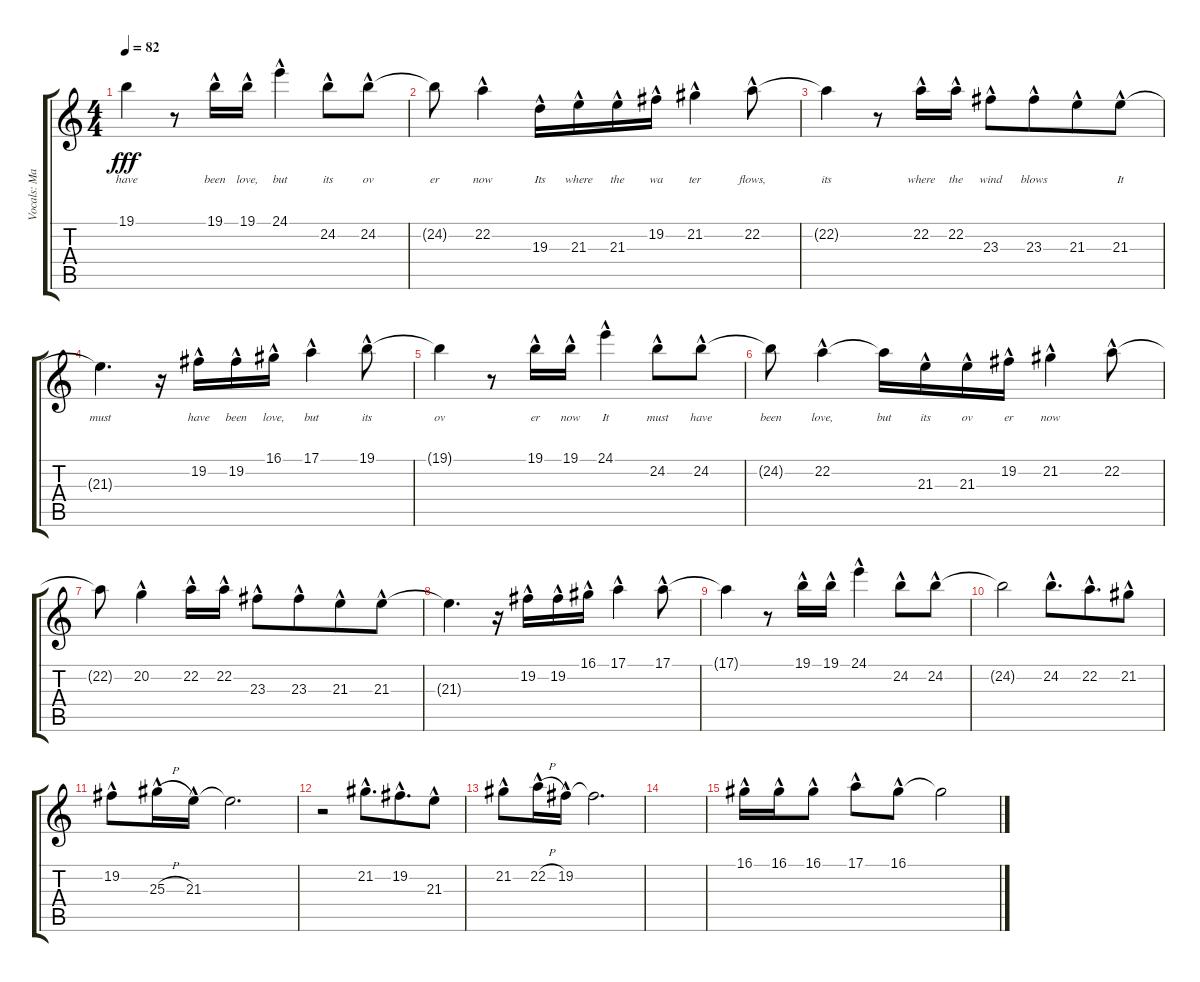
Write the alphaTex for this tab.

\track ("Vocals: Marie" "Vocals: Ma") {instrument lead2sawtooth}
\staff {score tabs}
\tuning (E4 B3 G3 D3 A2 E2) {hide}
\ts (4 4)
\tempo 82
\clef g2
\ks c
19.1{t}.4{lyrics (0 "have") lyrics (1 "") lyrics (2 "") lyrics (3 "") lyrics (4 "") dy fff} r.8 19.1{hac}.16{lyrics (0 "been") lyrics (1 "") lyrics (2 "") lyrics (3 "") lyrics (4 "")} 19.1{hac}.16{lyrics (0 "love,") lyrics (1 "") lyrics (2 "") lyrics (3 "") lyrics (4 "")} 24.1{hac}.4{lyrics (0 "but") lyrics (1 "") lyrics (2 "") lyrics (3 "") lyrics (4 "")} 24.2{hac}.8{lyrics (0 "its") lyrics (1 "") lyrics (2 "") lyrics (3 "") lyrics (4 "")} 24.2{hac}.8{lyrics (0 "ov") lyrics (1 "") lyrics (2 "") lyrics (3 "") lyrics (4 "")} |
24.2{t}.8{lyrics (0 "er") lyrics (1 "") lyrics (2 "") lyrics (3 "") lyrics (4 "")} 22.2{hac}.4{lyrics (0 "now") lyrics (1 "") lyrics (2 "") lyrics (3 "") lyrics (4 "")} 19.3{hac}.16{lyrics (0 "Its") lyrics (1 "") lyrics (2 "") lyrics (3 "") lyrics (4 "")} 21.3{hac}.16{lyrics (0 "where") lyrics (1 "") lyrics (2 "") lyrics (3 "") lyrics (4 "") beam merge} 21.3{hac}.16{lyrics (0 "the") lyrics (1 "") lyrics (2 "") lyrics (3 "") lyrics (4 "")} 19.2{hac}.16{lyrics (0 "wa") lyrics (1 "") lyrics (2 "") lyrics (3 "") lyrics (4 "")} 21.2{hac}.4{lyrics (0 "ter") lyrics (1 "") lyrics (2 "") lyrics (3 "") lyrics (4 "")} 22.2{hac}.8{lyrics (0 "flows,") lyrics (1 "") lyrics (2 "") lyrics (3 "") lyrics (4 "")} |
22.2{t}.4{lyrics (0 "its") lyrics (1 "") lyrics (2 "") lyrics (3 "") lyrics (4 "")} r.8 22.2{hac}.16{lyrics (0 "where") lyrics (1 "") lyrics (2 "") lyrics (3 "") lyrics (4 "")} 22.2{hac}.16{lyrics (0 "the") lyrics (1 "") lyrics (2 "") lyrics (3 "") lyrics (4 "")} 23.3{hac}.8{lyrics (0 "wind") lyrics (1 "") lyrics (2 "") lyrics (3 "") lyrics (4 "")} 23.3{hac}.8{lyrics (0 "blows") lyrics (1 "") lyrics (2 "") lyrics (3 "") lyrics (4 "") beam merge} 21.3{hac}.8{lyrics (0 "") lyrics (1 "") lyrics (2 "") lyrics (3 "") lyrics (4 "")} 21.3{hac}.8{lyrics (0 "It") lyrics (1 "") lyrics (2 "") lyrics (3 "") lyrics (4 "")} |
21.3{t}.4{d lyrics (0 "must") lyrics (1 "") lyrics (2 "") lyrics (3 "") lyrics (4 "")} r.16 19.2{hac}.16{lyrics (0 "have") lyrics (1 "") lyrics (2 "") lyrics (3 "") lyrics (4 "") beam merge} 19.2{hac}.16{lyrics (0 "been") lyrics (1 "") lyrics (2 "") lyrics (3 "") lyrics (4 "")} 16.1{hac}.16{lyrics (0 "love,") lyrics (1 "") lyrics (2 "") lyrics (3 "") lyrics (4 "")} 17.1{hac}.4{lyrics (0 "but") lyrics (1 "") lyrics (2 "") lyrics (3 "") lyrics (4 "")} 19.1{hac}.8{lyrics (0 "its") lyrics (1 "") lyrics (2 "") lyrics (3 "") lyrics (4 "")} |
19.1{t}.4{lyrics (0 "ov") lyrics (1 "") lyrics (2 "") lyrics (3 "") lyrics (4 "")} r.8 19.1{hac}.16{lyrics (0 "er") lyrics (1 "") lyrics (2 "") lyrics (3 "") lyrics (4 "")} 19.1{hac}.16{lyrics (0 "now") lyrics (1 "") lyrics (2 "") lyrics (3 "") lyrics (4 "")} 24.1{hac}.4{lyrics (0 "It") lyrics (1 "") lyrics (2 "") lyrics (3 "") lyrics (4 "")} 24.2{hac}.8{lyrics (0 "must") lyrics (1 "") lyrics (2 "") lyrics (3 "") lyrics (4 "")} 24.2{hac}.8{lyrics (0 "have") lyrics (1 "") lyrics (2 "") lyrics (3 "") lyrics (4 "")} |
24.2{t}.8{lyrics (0 "been") lyrics (1 "") lyrics (2 "") lyrics (3 "") lyrics (4 "")} 22.2{hac}.4{lyrics (0 "love,") lyrics (1 "") lyrics (2 "") lyrics (3 "") lyrics (4 "")} 22.2{t}.16{lyrics (0 "but") lyrics (1 "") lyrics (2 "") lyrics (3 "") lyrics (4 "")} 21.3{hac}.16{lyrics (0 "its") lyrics (1 "") lyrics (2 "") lyrics (3 "") lyrics (4 "") beam merge} 21.3{hac}.16{lyrics (0 "ov") lyrics (1 "") lyrics (2 "") lyrics (3 "") lyrics (4 "")} 19.2{hac}.16{lyrics (0 "er") lyrics (1 "") lyrics (2 "") lyrics (3 "") lyrics (4 "")} 21.2{hac}.4{lyrics (0 "now") lyrics (1 "") lyrics (2 "") lyrics (3 "") lyrics (4 "")} 22.2{hac}.8 |
22.2{t}.8 20.2{hac}.4 22.2{hac}.16 22.2{hac}.16 23.3{hac}.8 23.3{hac}.8{beam merge} 21.3{hac}.8 21.3{hac}.8 |
21.3{t}.4{d} r.16 19.2{hac}.16{beam merge} 19.2{hac}.16 16.1{hac}.16 17.1{hac}.4 17.1{hac}.8 |
17.1{t}.4 r.8 19.1{hac}.16 19.1{hac}.16 24.1{hac}.4 24.2{hac}.8 24.2{hac}.8 |
24.2{t}.2 24.2{hac}.8{d} 22.2{hac}.8{d beam merge} 21.2{hac}.8 |
19.2{hac}.8 25.3{h hac}.16 21.3{hac}.16 21.3{t}.2{d} |
r.2 21.2{hac}.8{d} 19.2{hac}.8{d beam merge} 21.3{hac}.8 |
21.2{hac}.8 22.2{h hac}.16 19.2{hac}.16 19.2{t}.2{d} |
|
16.1{hac}.16 16.1{hac}.16 16.1{hac}.8 17.1{hac}.8 16.1{hac}.8 16.1{t}.2
